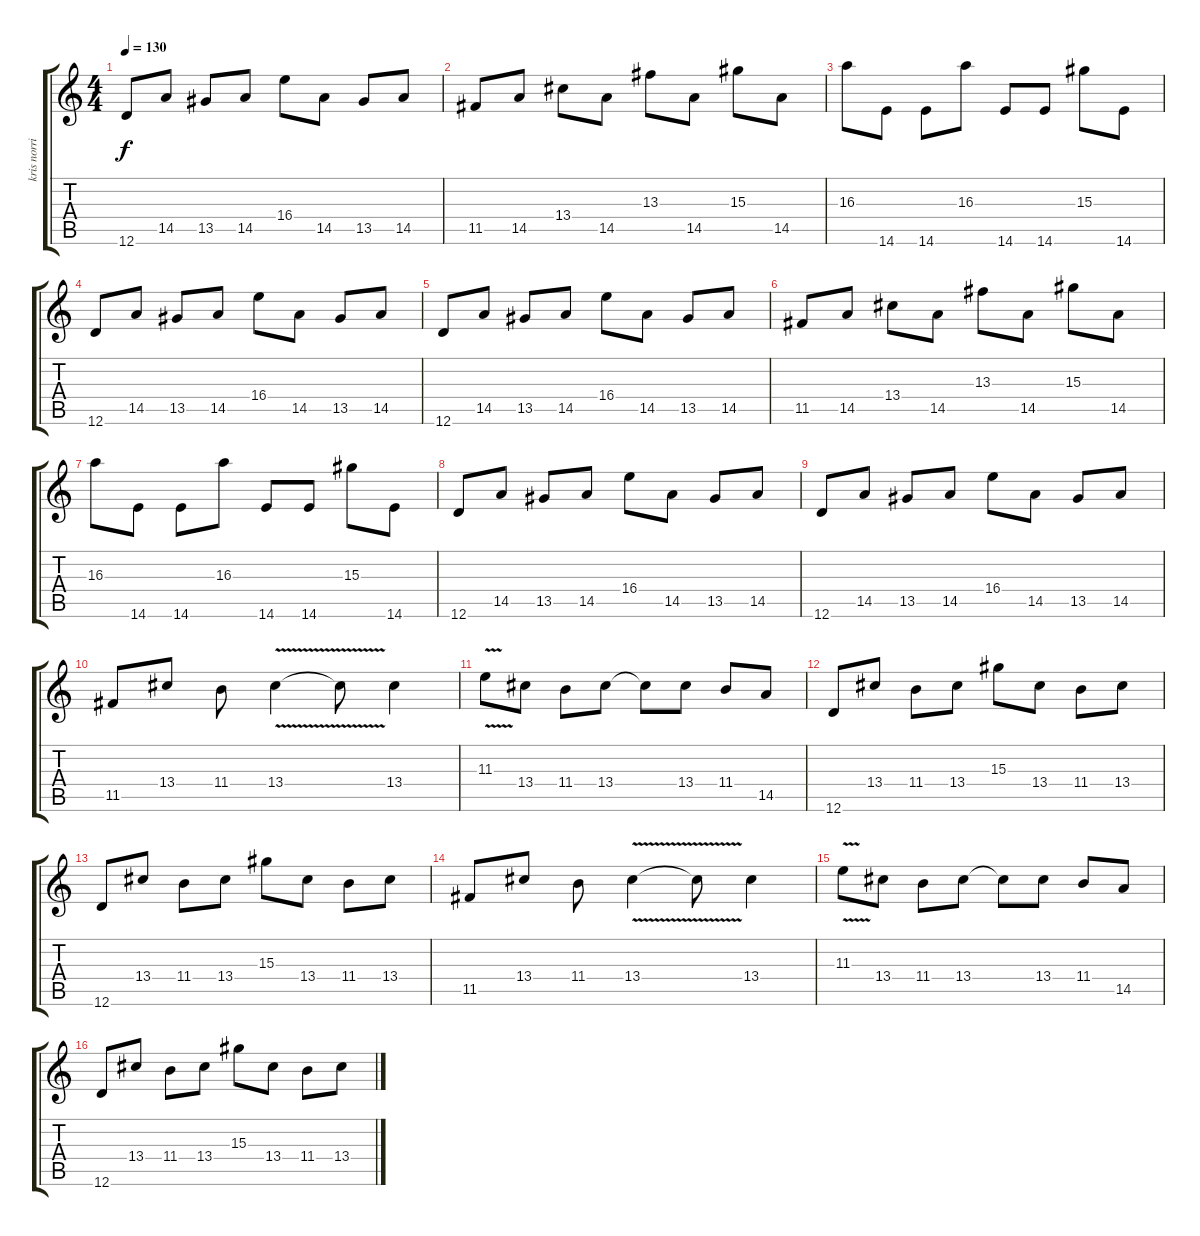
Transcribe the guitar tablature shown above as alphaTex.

\track ("kris norris" "kris norri") {instrument distortionguitar}
\staff {score tabs}
\tuning (D4 A3 F3 C3 G2 D2) {hide}
\ts (4 4)
\tempo 130
\clef g2
\ks c
12.6.8{dy f} 14.5.8 13.5.8 14.5.8 16.4.8 14.5.8 13.5.8 14.5.8 |
11.5.8 14.5.8 13.4.8 14.5.8 13.3.8 14.5.8 15.3.8 14.5.8 |
16.3.8 14.6.8 14.6.8 16.3.8 14.6.8 14.6.8 15.3.8 14.6.8 |
12.6.8 14.5.8 13.5.8 14.5.8 16.4.8 14.5.8 13.5.8 14.5.8 |
12.6.8 14.5.8 13.5.8 14.5.8 16.4.8 14.5.8 13.5.8 14.5.8 |
11.5.8 14.5.8 13.4.8 14.5.8 13.3.8 14.5.8 15.3.8 14.5.8 |
16.3.8 14.6.8 14.6.8 16.3.8 14.6.8 14.6.8 15.3.8 14.6.8 |
12.6.8 14.5.8 13.5.8 14.5.8 16.4.8 14.5.8 13.5.8 14.5.8 |
12.6.8 14.5.8 13.5.8 14.5.8 16.4.8 14.5.8 13.5.8 14.5.8 |
11.5.8 13.4.8 11.4.8 13.4{v}.4 13.4{t}.8 13.4.4 |
11.3{v}.8 13.4.8 11.4.8 13.4.8 13.4{t}.8 13.4.8 11.4.8 14.5.8 |
12.6.8 13.4.8 11.4.8 13.4.8 15.3.8 13.4.8 11.4.8 13.4.8 |
12.6.8 13.4.8 11.4.8 13.4.8 15.3.8 13.4.8 11.4.8 13.4.8 |
11.5.8 13.4.8 11.4.8 13.4{v}.4 13.4{t}.8 13.4.4 |
11.3{v}.8 13.4.8 11.4.8 13.4.8 13.4{t}.8 13.4.8 11.4.8 14.5.8 |
12.6.8 13.4.8 11.4.8 13.4.8 15.3.8 13.4.8 11.4.8 13.4.8
